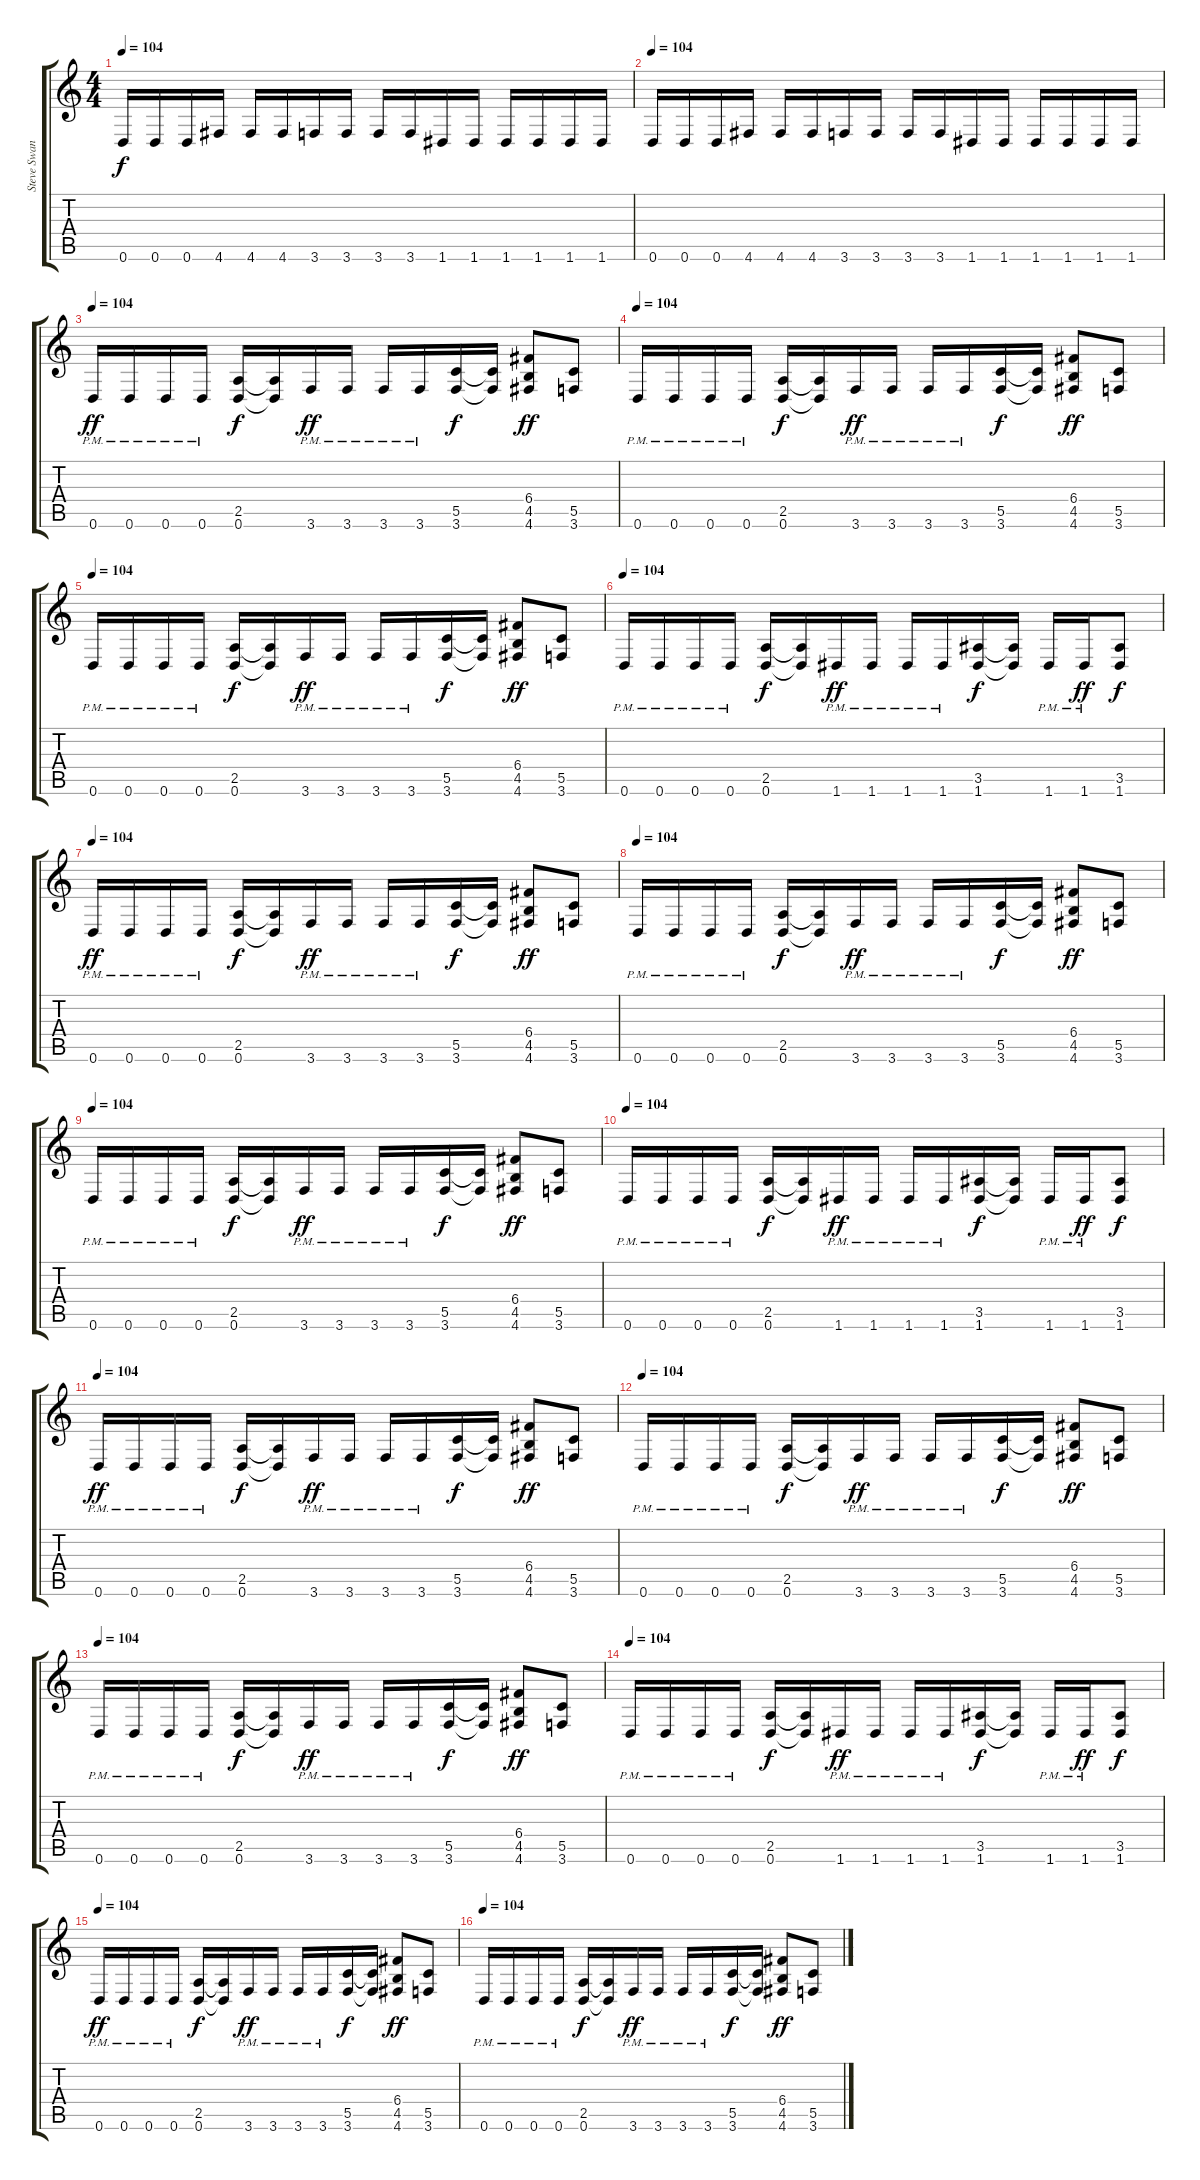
\track ("Steve Swanson (Rythm Guitar)" "Steve Swan") {instrument distortionguitar}
\staff {score tabs}
\tuning (D4 A3 F3 C3 G2 D2) {hide}
\ts (4 4)
\tempo 104
\clef g2
\ks c
0.6.16{dy f} 0.6.16 0.6.16 4.6.16 4.6.16 4.6.16 3.6.16 3.6.16 3.6.16 3.6.16 1.6.16 1.6.16 1.6.16 1.6.16 1.6.16 1.6.16 |
\tempo 104
0.6.16 0.6.16 0.6.16 4.6.16 4.6.16 4.6.16 3.6.16 3.6.16 3.6.16 3.6.16 1.6.16 1.6.16 1.6.16 1.6.16 1.6.16 1.6.16 |
\tempo 104
0.6{pm}.16{dy ff} 0.6{pm}.16 0.6{pm}.16 0.6{pm}.16 (2.5 0.6).16{dy f} (2.5{t} 0.6{t}).16 3.6{pm}.16{dy ff} 3.6{pm}.16 3.6{pm}.16 3.6{pm}.16 (5.5 3.6).16{dy f} (5.5{t} 3.6{t}).16 (6.4 4.5 4.6).8{dy ff} (5.5 3.6).8 |
\tempo 104
0.6{pm}.16 0.6{pm}.16 0.6{pm}.16 0.6{pm}.16 (2.5 0.6).16{dy f} (2.5{t} 0.6{t}).16 3.6{pm}.16{dy ff} 3.6{pm}.16 3.6{pm}.16 3.6{pm}.16 (5.5 3.6).16{dy f} (5.5{t} 3.6{t}).16 (6.4 4.5 4.6).8{dy ff} (5.5 3.6).8 |
\tempo 104
0.6{pm}.16 0.6{pm}.16 0.6{pm}.16 0.6{pm}.16 (2.5 0.6).16{dy f} (2.5{t} 0.6{t}).16 3.6{pm}.16{dy ff} 3.6{pm}.16 3.6{pm}.16 3.6{pm}.16 (5.5 3.6).16{dy f} (5.5{t} 3.6{t}).16 (6.4 4.5 4.6).8{dy ff} (5.5 3.6).8 |
\tempo 104
0.6{pm}.16 0.6{pm}.16 0.6{pm}.16 0.6{pm}.16 (2.5 0.6).16{dy f} (2.5{t} 0.6{t}).16 1.6{pm}.16{dy ff} 1.6{pm}.16 1.6{pm}.16 1.6{pm}.16 (3.5 1.6).16{dy f} (3.5{t} 1.6{t}).16 1.6{pm}.16 1.6{pm}.16{dy ff} (3.5 1.6).8{dy f} |
\tempo 104
0.6{pm}.16{dy ff} 0.6{pm}.16 0.6{pm}.16 0.6{pm}.16 (2.5 0.6).16{dy f} (2.5{t} 0.6{t}).16 3.6{pm}.16{dy ff} 3.6{pm}.16 3.6{pm}.16 3.6{pm}.16 (5.5 3.6).16{dy f} (5.5{t} 3.6{t}).16 (6.4 4.5 4.6).8{dy ff} (5.5 3.6).8 |
\tempo 104
0.6{pm}.16 0.6{pm}.16 0.6{pm}.16 0.6{pm}.16 (2.5 0.6).16{dy f} (2.5{t} 0.6{t}).16 3.6{pm}.16{dy ff} 3.6{pm}.16 3.6{pm}.16 3.6{pm}.16 (5.5 3.6).16{dy f} (5.5{t} 3.6{t}).16 (6.4 4.5 4.6).8{dy ff} (5.5 3.6).8 |
\tempo 104
0.6{pm}.16 0.6{pm}.16 0.6{pm}.16 0.6{pm}.16 (2.5 0.6).16{dy f} (2.5{t} 0.6{t}).16 3.6{pm}.16{dy ff} 3.6{pm}.16 3.6{pm}.16 3.6{pm}.16 (5.5 3.6).16{dy f} (5.5{t} 3.6{t}).16 (6.4 4.5 4.6).8{dy ff} (5.5 3.6).8 |
\tempo 104
0.6{pm}.16 0.6{pm}.16 0.6{pm}.16 0.6{pm}.16 (2.5 0.6).16{dy f} (2.5{t} 0.6{t}).16 1.6{pm}.16{dy ff} 1.6{pm}.16 1.6{pm}.16 1.6{pm}.16 (3.5 1.6).16{dy f} (3.5{t} 1.6{t}).16 1.6{pm}.16 1.6{pm}.16{dy ff} (3.5 1.6).8{dy f} |
\tempo 104
0.6{pm}.16{dy ff} 0.6{pm}.16 0.6{pm}.16 0.6{pm}.16 (2.5 0.6).16{dy f} (2.5{t} 0.6{t}).16 3.6{pm}.16{dy ff} 3.6{pm}.16 3.6{pm}.16 3.6{pm}.16 (5.5 3.6).16{dy f} (5.5{t} 3.6{t}).16 (6.4 4.5 4.6).8{dy ff} (5.5 3.6).8 |
\tempo 104
0.6{pm}.16 0.6{pm}.16 0.6{pm}.16 0.6{pm}.16 (2.5 0.6).16{dy f} (2.5{t} 0.6{t}).16 3.6{pm}.16{dy ff} 3.6{pm}.16 3.6{pm}.16 3.6{pm}.16 (5.5 3.6).16{dy f} (5.5{t} 3.6{t}).16 (6.4 4.5 4.6).8{dy ff} (5.5 3.6).8 |
\tempo 104
0.6{pm}.16 0.6{pm}.16 0.6{pm}.16 0.6{pm}.16 (2.5 0.6).16{dy f} (2.5{t} 0.6{t}).16 3.6{pm}.16{dy ff} 3.6{pm}.16 3.6{pm}.16 3.6{pm}.16 (5.5 3.6).16{dy f} (5.5{t} 3.6{t}).16 (6.4 4.5 4.6).8{dy ff} (5.5 3.6).8 |
\tempo 104
0.6{pm}.16 0.6{pm}.16 0.6{pm}.16 0.6{pm}.16 (2.5 0.6).16{dy f} (2.5{t} 0.6{t}).16 1.6{pm}.16{dy ff} 1.6{pm}.16 1.6{pm}.16 1.6{pm}.16 (3.5 1.6).16{dy f} (3.5{t} 1.6{t}).16 1.6{pm}.16 1.6{pm}.16{dy ff} (3.5 1.6).8{dy f} |
\tempo 104
0.6{pm}.16{dy ff} 0.6{pm}.16 0.6{pm}.16 0.6{pm}.16 (2.5 0.6).16{dy f} (2.5{t} 0.6{t}).16 3.6{pm}.16{dy ff} 3.6{pm}.16 3.6{pm}.16 3.6{pm}.16 (5.5 3.6).16{dy f} (5.5{t} 3.6{t}).16 (6.4 4.5 4.6).8{dy ff} (5.5 3.6).8 |
\tempo 104
0.6{pm}.16 0.6{pm}.16 0.6{pm}.16 0.6{pm}.16 (2.5 0.6).16{dy f} (2.5{t} 0.6{t}).16 3.6{pm}.16{dy ff} 3.6{pm}.16 3.6{pm}.16 3.6{pm}.16 (5.5 3.6).16{dy f} (5.5{t} 3.6{t}).16 (6.4 4.5 4.6).8{dy ff} (5.5 3.6).8
